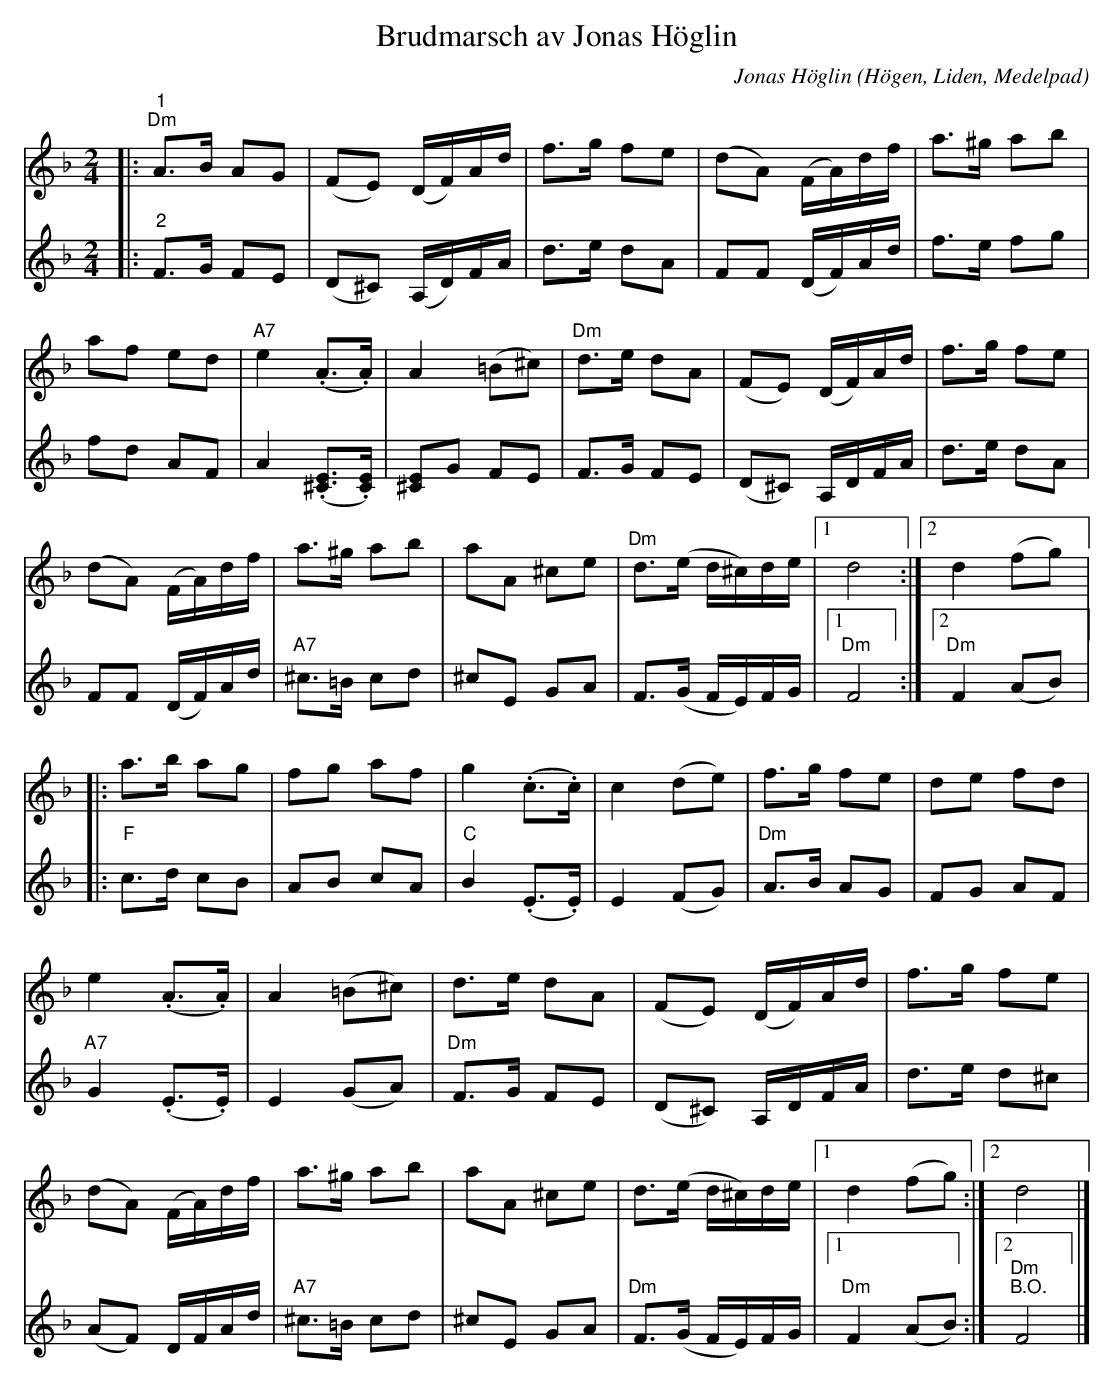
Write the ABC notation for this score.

X:1
T:Brudmarsch av Jonas Höglin
C:Jonas Höglin
O:Högen, Liden, Medelpad
L:1/8
M:2/4
K:Dm
V:1
|:"^1""Dm" A>B AG | (FE) (D/F/)A/d/ | f>g fe | (dA) (F/A/)d/f/ | a>^g ab |
af ed | "A7" e2 (.A>.A) | A2 (=B^c) |"Dm" d>e dA | (FE) (D/F/)A/d/ | f>g fe |
(dA) (F/A/)d/f/ | a>^g ab | aA ^ce |"Dm" d>(e d/^c/)d/e/ |1 d4 :|2 d2 (fg) |:
a>b ag | fg af | g2 (.c>.c) | c2 (de) | f>g fe | de fd |
e2 (.A>.A) | A2 (=B^c) | d>e dA | (FE) (D/F/)A/d/ | f>g fe |
(dA) (F/A/)d/f/ | a>^g ab | aA ^ce | d>(e d/^c/)d/e/ |1 d2 (fg) :|2 d4 |]
V:2
|:"^2" F>G FE | (D^C) (A,/D/)F/A/ | d>e dA | FF (D/F/)A/d/ | f>e fg | fd AF |
A2 (.[^CE]>.[CE]) | [^CE]G FE | F>G FE | (D^C) A,/D/F/A/ | d>e dA | FF (D/F/)A/d/ |
"A7" ^c>=B cd | ^cE GA | F>(G F/E/)F/G/ |1"Dm" F4 :|2"Dm" F2 (AB) |:
"F" c>d cB | AB cA |"C" B2 (.E>.E) | E2 (FG) | "Dm" A>B AG | FG AF |
"A7" G2 (.E>.E) | E2 (GA) |"Dm" F>G FE | (D^C) A,/D/F/A/ | d>e d^c | (AF) D/F/A/d/ |
"A7" ^c>=B cd | ^cE GA |"Dm" F>(G F/E/)F/G/ |1"Dm" F2 (AB) :|2"Dm""^B.O." F4 |]
